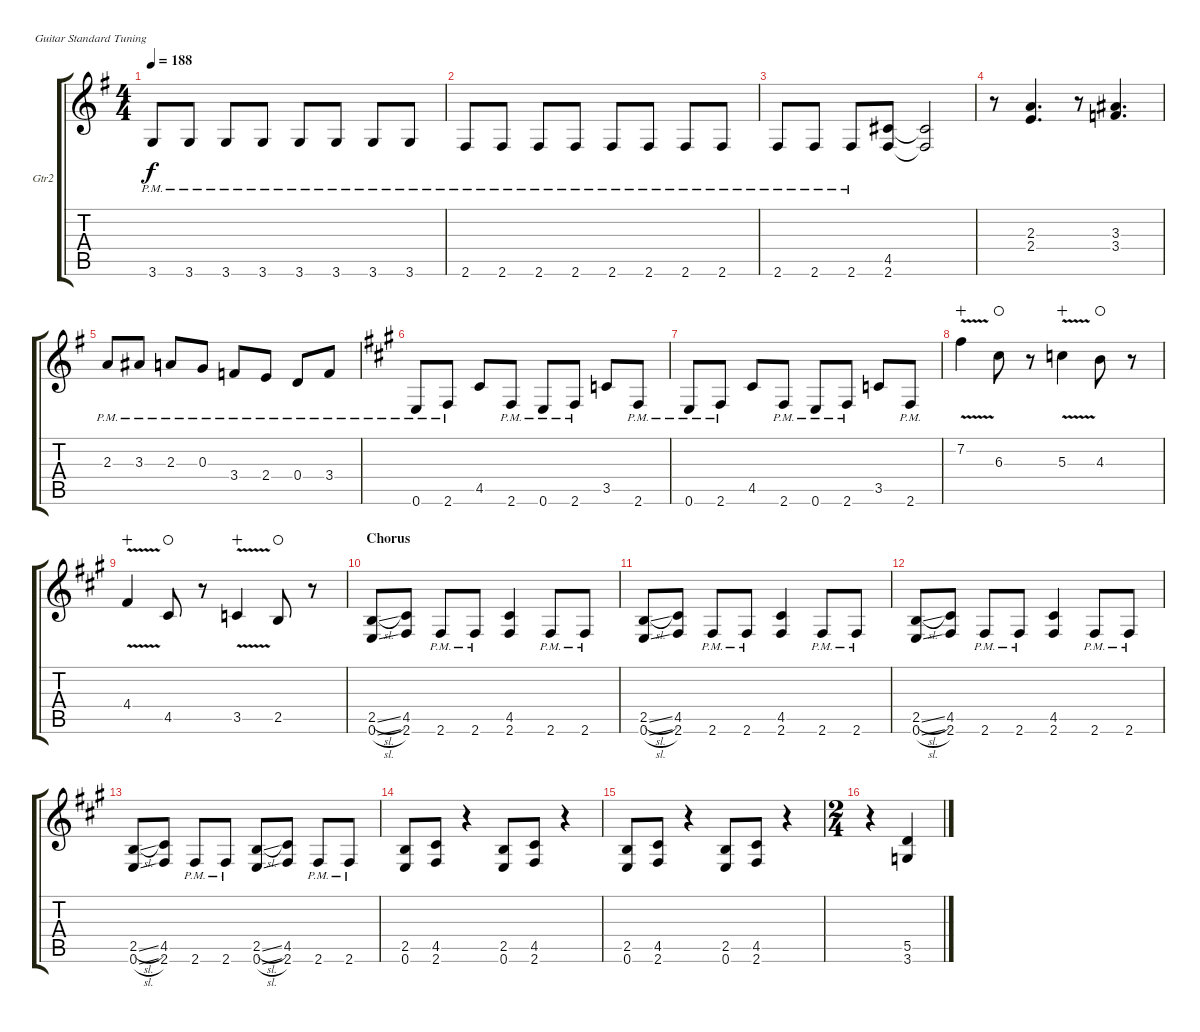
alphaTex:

\defaultSystemsLayout 4
\bracketExtendMode groupsimilarinstruments
\firstSystemTrackNameOrientation horizontal
\otherSystemsTrackNameOrientation horizontal
\track ("Kirk" "Gtr2") {instrument distortionguitar}
\staff {score tabs}
\tuning (E4 B3 G3 D3 A2 E2)
\ts (4 4)
\tempo 188
\clef g2
\ks eminor
3.6{pm}.8{dy f} 3.6{pm}.8 3.6{pm}.8 3.6{pm}.8 3.6{pm}.8 3.6{pm}.8 3.6{pm}.8 3.6{pm}.8 |
2.6{pm}.8 2.6{pm}.8 2.6{pm}.8 2.6{pm}.8 2.6{pm}.8 2.6{pm}.8 2.6{pm}.8 2.6{pm}.8 |
2.6{pm}.8 2.6{pm}.8 2.6{pm}.8 (2.6 4.5).8 (4.5{t} 2.6{t}).2 |
r.8 (2.4 2.3).4{d} r.8 (3.3 3.4).4{d} |
2.3{pm}.8 3.3{pm}.8 2.3{pm}.8 0.3{pm}.8 3.4{pm}.8 2.4{pm}.8 0.4{pm}.8 3.4{pm}.8 |
\ks f#minor
0.6{pm}.8 2.6{pm}.8 4.5.8 2.6{pm}.8 0.6{pm}.8 2.6{pm}.8 3.5.8 2.6{pm}.8 |
0.6{pm}.8 2.6{pm}.8 4.5.8 2.6{pm}.8 0.6{pm}.8 2.6{pm}.8 3.5.8 2.6{pm}.8 |
7.2{v}.4{wahc} 6.3.8{waho} r.8 5.3{v}.4{wahc} 4.3.8{waho} r.8 |
4.4{v}.4{wahc} 4.5.8{waho} r.8 3.5{v}.4{wahc} 2.5.8{waho} r.8 |
\section ("" "Chorus")
(0.6{sl} 2.5{sl}).8 (4.5 2.6).8 2.6{pm}.8 2.6{pm}.8 (2.6 4.5).4 2.6{pm}.8 2.6{pm}.8 |
(0.6{sl} 2.5{sl}).8 (4.5 2.6).8 2.6{pm}.8 2.6{pm}.8 (2.6 4.5).4 2.6{pm}.8 2.6{pm}.8 |
(0.6{sl} 2.5{sl}).8 (4.5 2.6).8 2.6{pm}.8 2.6{pm}.8 (2.6 4.5).4 2.6{pm}.8 2.6{pm}.8 |
(0.6{sl} 2.5{sl}).8 (4.5 2.6).8 2.6{pm}.8 2.6{pm}.8 (0.6{sl} 2.5{sl}).8 (4.5 2.6).8 2.6{pm}.8 2.6{pm}.8 |
(0.6 2.5).8 (4.5 2.6).8 r.4 (0.6 2.5).8 (2.6 4.5).8 r.4 |
(0.6 2.5).8 (4.5 2.6).8 r.4 (0.6 2.5).8 (2.6 4.5).8 r.4 |
\ts (2 4)
r.4 (3.6 5.5).4
